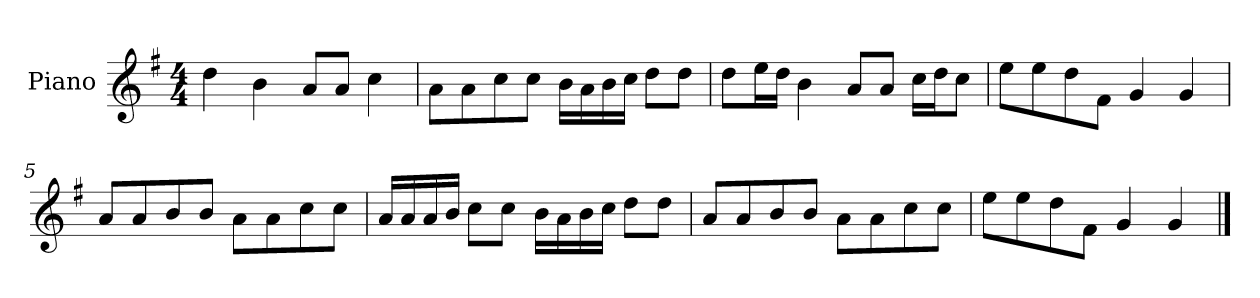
**kern
*part1
*staff1
*I"Piano
*I'P-no
*clefG2
*k[f#]
*M4/4
*MM90
=1
4dd\
4b\
8a/L
8a/J
4cc\
=2
8a\L
8a\
8cc\
8cc\J
16b\LL
16a\
16b\
16cc\JJ
8dd\L
8dd\J
=3
8dd\L
16ee\L
16dd\JJ
4b\
8a/L
8a/J
16cc\LL
16dd\J
8cc\J
=4
8ee\L
8ee\
8dd\
8f#\J
4g/
4g/
=5
8a/L
8a/
8b/
8b/J
8a\L
8a\
8cc\
8cc\J
!!LO:LB:g=z
=6
16a/LL
16a/
16a/
16b/JJ
8cc\L
8cc\J
16b\LL
16a\
16b\
16cc\JJ
8dd\L
8dd\J
=7
8a/L
8a/
8b/
8b/J
8a\L
8a\
8cc\
8cc\J
=8
8ee\L
8ee\
8dd\
8f#\J
4g/
4g/
==
*-
